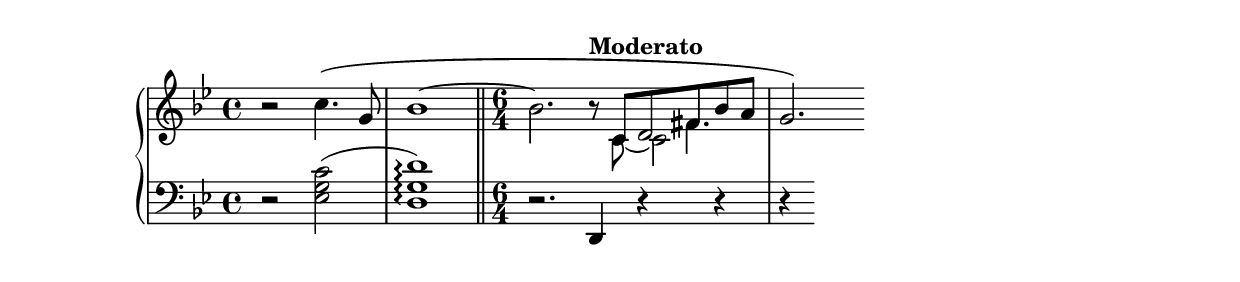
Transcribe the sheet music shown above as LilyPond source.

% From https://lilypond.org/doc/v2.22/Documentation/learning/real-music-example

rhMusic = \relative {
  \new Voice {
    r2 c''4.\( g8 |
    \once \override Tie.staff-position = #3.5
    bes1~ |
    \bar "||"
    \time 6/4
    bes2.\tempo "Moderato" r8
    \mergeDifferentlyHeadedOn
    \mergeDifferentlyDottedOn
    % Start polyphonic section of four voices
    <<
      { c,8 d fis bes a }  % continuation of main voice
      \new Voice {
        \voiceTwo
        c,8~
        % Reposition the c2 to the right of the merged note
        \once \override NoteColumn.force-hshift = #1.0
        % Move the c2 out of the main note column
        % so the merge will work
        \shiftOnn
        c2
      }
      \new Voice {
        \voiceThree
        s8
        % Stem on the d2 must be down to permit merging
        \stemDown
        % Stem on the d2 should be invisible
        \tweak Stem.transparent ##t
        d2
      }
      \new Voice {
        \voiceFour
        s4 fis4.
      }
    >> |
    \mergeDifferentlyHeadedOff
    \mergeDifferentlyDottedOff
    g2.\)  % continuation of main voice
  }
}

lhMusic = \relative {
  r2 <c' g ees>2( |
  <d g, d>1)\arpeggio |
  r2. d,,4 r4 r |
  r4
}

\score {
  \new PianoStaff <<
    \new Staff = "RH" <<
      \key g \minor
      \rhMusic
    >>
    \new Staff = "LH" <<
      \key g \minor
      \clef "bass"
      \lhMusic
    >>
  >>
}
